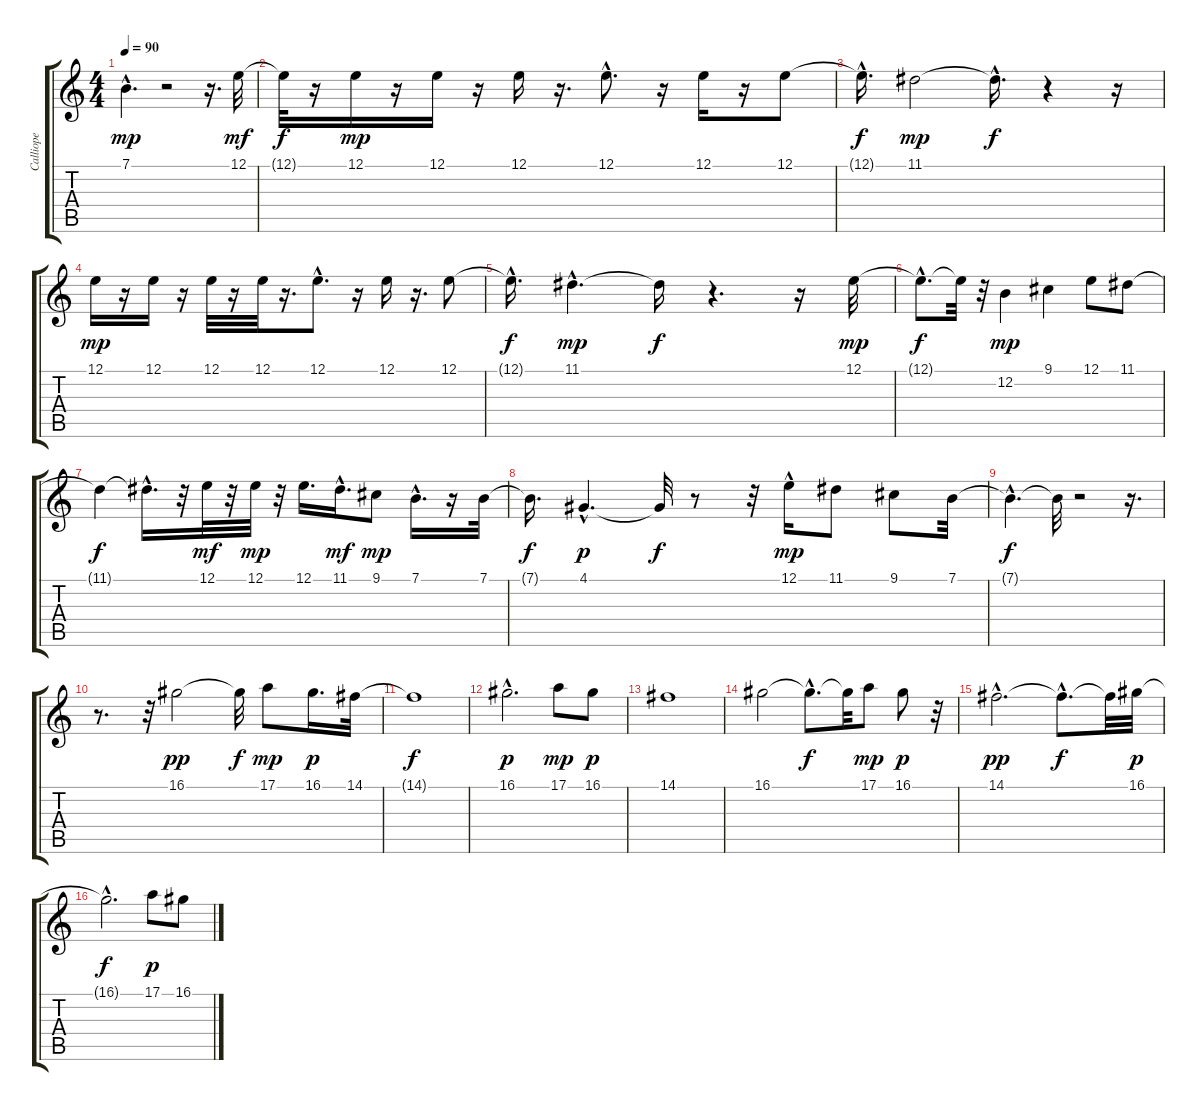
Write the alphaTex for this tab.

\track ("Calliope" "Calliope") {instrument lead3calliope}
\staff {score tabs}
\tuning (E4 B3 G3 D3 A2 E2) {hide}
\ts (4 4)
\tempo 90
\clef g2
\ks c
7.1{hac}.4{d dy mp} r.2 r.16{d} 12.1.32{dy mf} |
12.1{t}.32{dy f} r.16 12.1.16{dy mp} r.16 12.1.16 r.16 12.1.16 r.16{d} 12.1{hac}.8{d} r.16 12.1.16 r.16 12.1.8 |
12.1{hac t}.16{d dy f} 11.1.2{dy mp} 11.1{hac t}.16{d dy f} r.4 r.16 |
12.1.16{dy mp} r.16 12.1.16 r.16 12.1.32 r.16 12.1.32 r.16{d} 12.1{hac}.8{d} r.16 12.1.16 r.16{d} 12.1.8 |
12.1{hac t}.16{d dy f} 11.1{hac}.4{d dy mp} 11.1{t}.16{dy f} r.4{d} r.16 12.1.32{dy mp} |
12.1{hac t}.8{d dy f} 12.1{t}.32 r.32 12.2.4{dy mp} 9.1.4 12.1.8 11.1.8 |
11.1{t}.4{dy f} 11.1{hac t}.16{d} r.32 12.1.32{dy mf} r.32 12.1.32{dy mp} r.32 12.1.16{d} 11.1{hac}.16{d dy mf} 9.1.8{dy mp} 7.1{hac}.16{d} r.16 7.1.32 |
7.1{t}.16{d dy f} 4.1{hac}.4{d dy p} 4.1{t}.32{dy f} r.8 r.32 12.1{hac}.16{dy mp} 11.1.8 9.1.8 7.1.32 |
7.1{hac t}.4{d dy f} 7.1{t}.32 r.2 r.16{d} |
r.8{d} r.32 16.1.2{dy pp} 16.1{t}.32{dy f} 17.1.8{dy mp} 16.1.16{d dy p} 14.1.32 |
14.1{t}.1{dy f} |
16.1{hac}.2{d dy p} 17.1.8{dy mp} 16.1.8{dy p} |
14.1.1 |
16.1.2 16.1{hac t}.8{d dy f} 16.1{t}.32 17.1.8{dy mp} 16.1.8{dy p} r.32 |
14.1{hac}.2{d dy pp} 14.1{hac t}.8{d dy f} 14.1{t}.32 16.1.32{dy p} |
16.1{hac t}.2{d dy f} 17.1.8{dy p} 16.1.8
